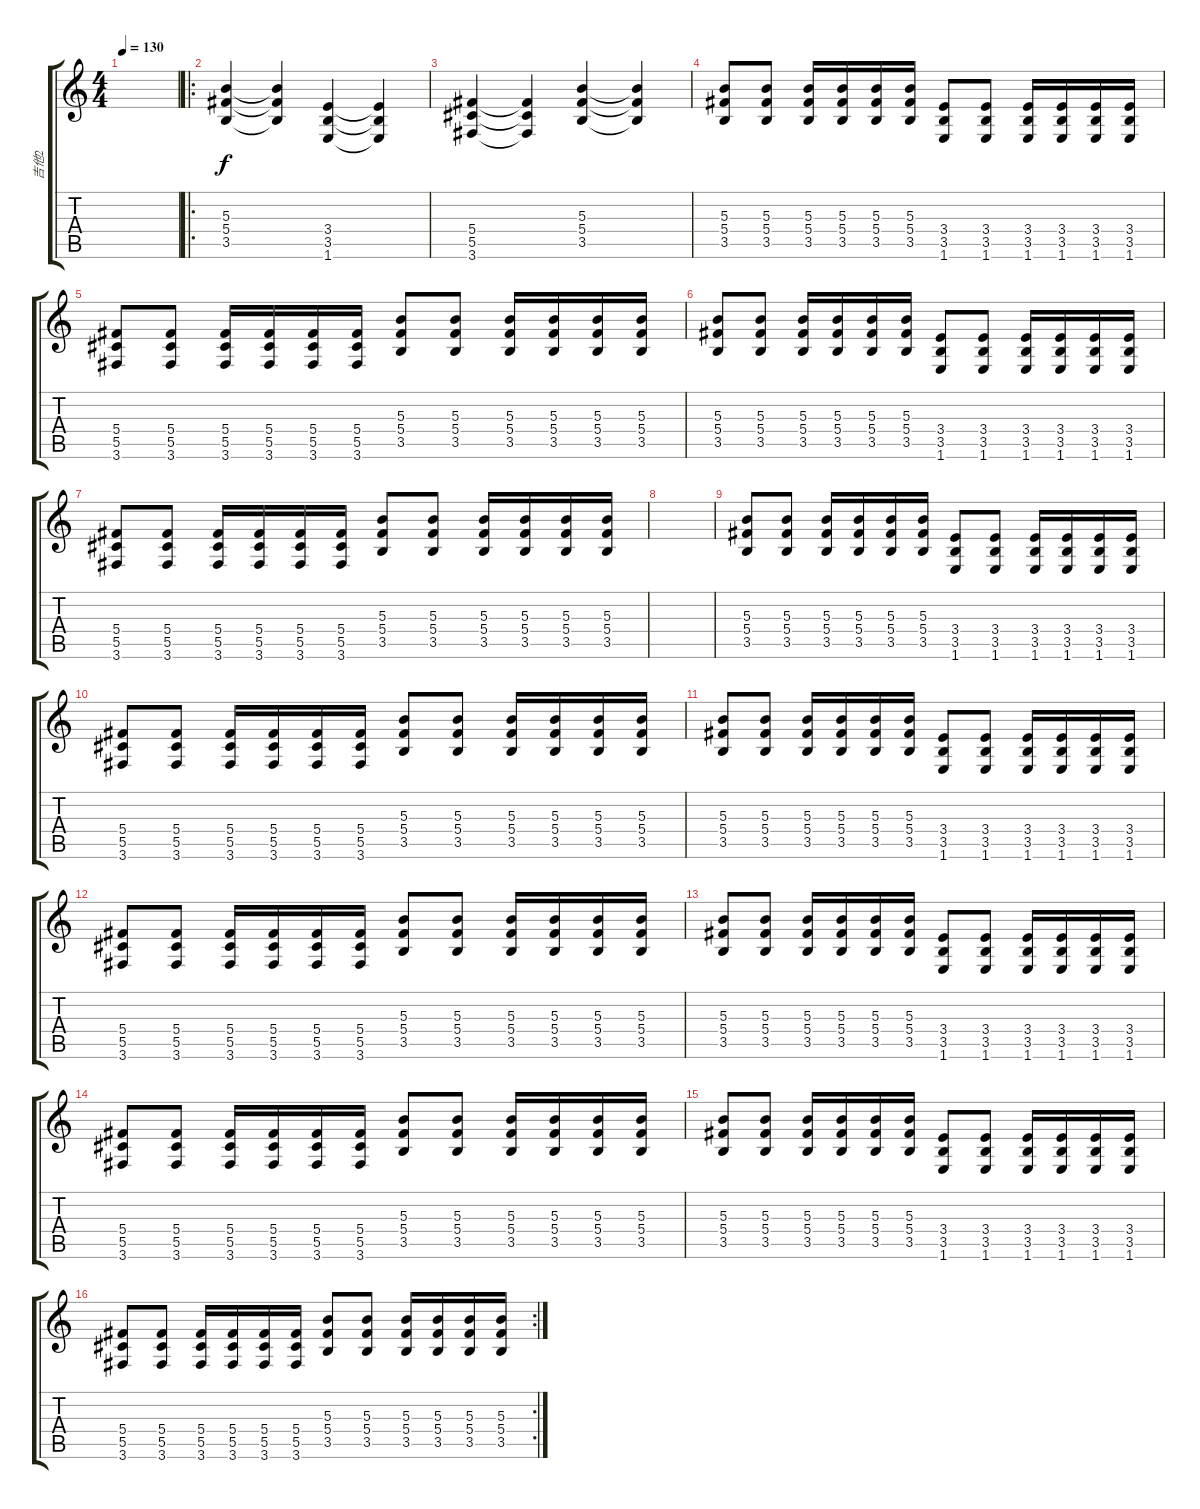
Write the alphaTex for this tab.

\track ("吉他2" "吉他2") {instrument overdrivenguitar}
\staff {score tabs}
\tuning (Eb4 Bb3 Gb3 Db3 Ab2 Eb2) {hide}
\ts (4 4)
\tempo 130
\clef g2
\ks c
|
\ro
(5.3 5.4 3.5).4 (5.3{t} 5.4{t} 3.5{t}).4 (3.4 3.5 1.6).4 (3.4{t} 3.5{t} 1.6{t}).4 |
(5.4 5.5 3.6).4 (5.4{t} 5.5{t} 3.6{t}).4 (5.3 5.4 3.5).4 (5.3{t} 5.4{t} 3.5{t}).4 |
(5.3 5.4 3.5).8 (5.3 5.4 3.5).8 (5.3 5.4 3.5).16 (5.3 5.4 3.5).16 (5.3 5.4 3.5).16 (5.3 5.4 3.5).16 (3.4 3.5 1.6).8 (3.4 3.5 1.6).8 (3.4 3.5 1.6).16 (3.4 3.5 1.6).16 (3.4 3.5 1.6).16 (3.4 3.5 1.6).16 |
(5.4 5.5 3.6).8 (5.4 5.5 3.6).8 (5.4 5.5 3.6).16 (5.4 5.5 3.6).16 (5.4 5.5 3.6).16 (5.4 5.5 3.6).16 (5.3 5.4 3.5).8 (5.3 5.4 3.5).8 (5.3 5.4 3.5).16 (5.3 5.4 3.5).16 (5.3 5.4 3.5).16 (5.3 5.4 3.5).16 |
(5.3 5.4 3.5).8 (5.3 5.4 3.5).8 (5.3 5.4 3.5).16 (5.3 5.4 3.5).16 (5.3 5.4 3.5).16 (5.3 5.4 3.5).16 (3.4 3.5 1.6).8 (3.4 3.5 1.6).8 (3.4 3.5 1.6).16 (3.4 3.5 1.6).16 (3.4 3.5 1.6).16 (3.4 3.5 1.6).16 |
(5.4 5.5 3.6).8 (5.4 5.5 3.6).8 (5.4 5.5 3.6).16 (5.4 5.5 3.6).16 (5.4 5.5 3.6).16 (5.4 5.5 3.6).16 (5.3 5.4 3.5).8 (5.3 5.4 3.5).8 (5.3 5.4 3.5).16 (5.3 5.4 3.5).16 (5.3 5.4 3.5).16 (5.3 5.4 3.5).16 |
|
(5.3 5.4 3.5).8 (5.3 5.4 3.5).8 (5.3 5.4 3.5).16 (5.3 5.4 3.5).16 (5.3 5.4 3.5).16 (5.3 5.4 3.5).16 (3.4 3.5 1.6).8 (3.4 3.5 1.6).8 (3.4 3.5 1.6).16 (3.4 3.5 1.6).16 (3.4 3.5 1.6).16 (3.4 3.5 1.6).16 |
(5.4 5.5 3.6).8 (5.4 5.5 3.6).8 (5.4 5.5 3.6).16 (5.4 5.5 3.6).16 (5.4 5.5 3.6).16 (5.4 5.5 3.6).16 (5.3 5.4 3.5).8 (5.3 5.4 3.5).8 (5.3 5.4 3.5).16 (5.3 5.4 3.5).16 (5.3 5.4 3.5).16 (5.3 5.4 3.5).16 |
(5.3 5.4 3.5).8 (5.3 5.4 3.5).8 (5.3 5.4 3.5).16 (5.3 5.4 3.5).16 (5.3 5.4 3.5).16 (5.3 5.4 3.5).16 (3.4 3.5 1.6).8 (3.4 3.5 1.6).8 (3.4 3.5 1.6).16 (3.4 3.5 1.6).16 (3.4 3.5 1.6).16 (3.4 3.5 1.6).16 |
(5.4 5.5 3.6).8 (5.4 5.5 3.6).8 (5.4 5.5 3.6).16 (5.4 5.5 3.6).16 (5.4 5.5 3.6).16 (5.4 5.5 3.6).16 (5.3 5.4 3.5).8 (5.3 5.4 3.5).8 (5.3 5.4 3.5).16 (5.3 5.4 3.5).16 (5.3 5.4 3.5).16 (5.3 5.4 3.5).16 |
(5.3 5.4 3.5).8 (5.3 5.4 3.5).8 (5.3 5.4 3.5).16 (5.3 5.4 3.5).16 (5.3 5.4 3.5).16 (5.3 5.4 3.5).16 (3.4 3.5 1.6).8 (3.4 3.5 1.6).8 (3.4 3.5 1.6).16 (3.4 3.5 1.6).16 (3.4 3.5 1.6).16 (3.4 3.5 1.6).16 |
(5.4 5.5 3.6).8 (5.4 5.5 3.6).8 (5.4 5.5 3.6).16 (5.4 5.5 3.6).16 (5.4 5.5 3.6).16 (5.4 5.5 3.6).16 (5.3 5.4 3.5).8 (5.3 5.4 3.5).8 (5.3 5.4 3.5).16 (5.3 5.4 3.5).16 (5.3 5.4 3.5).16 (5.3 5.4 3.5).16 |
(5.3 5.4 3.5).8 (5.3 5.4 3.5).8 (5.3 5.4 3.5).16 (5.3 5.4 3.5).16 (5.3 5.4 3.5).16 (5.3 5.4 3.5).16 (3.4 3.5 1.6).8 (3.4 3.5 1.6).8 (3.4 3.5 1.6).16 (3.4 3.5 1.6).16 (3.4 3.5 1.6).16 (3.4 3.5 1.6).16 |
\rc 2
(5.4 5.5 3.6).8 (5.4 5.5 3.6).8 (5.4 5.5 3.6).16 (5.4 5.5 3.6).16 (5.4 5.5 3.6).16 (5.4 5.5 3.6).16 (5.3 5.4 3.5).8 (5.3 5.4 3.5).8 (5.3 5.4 3.5).16 (5.3 5.4 3.5).16 (5.3 5.4 3.5).16 (5.3 5.4 3.5).16
